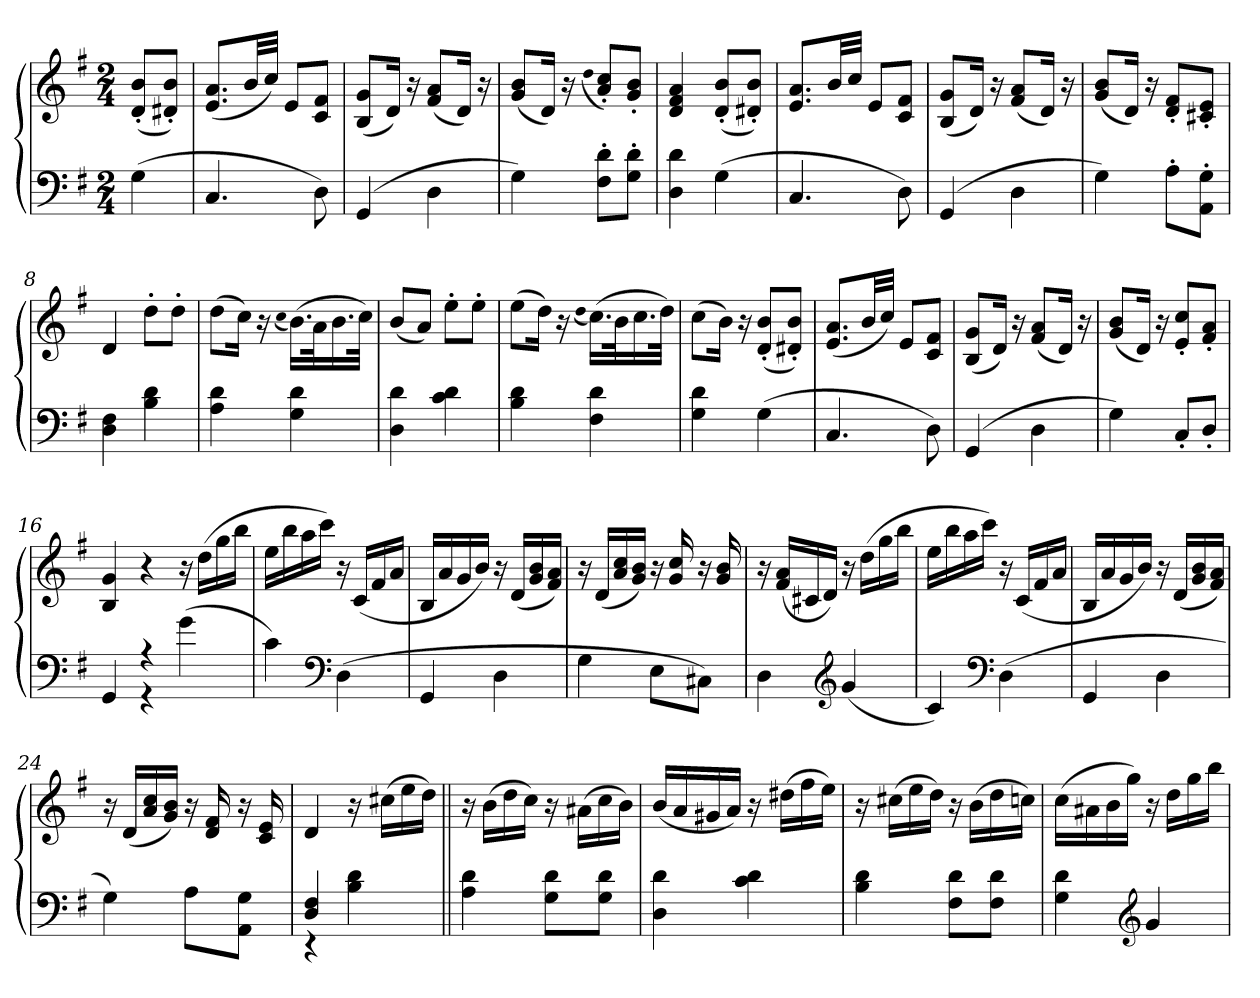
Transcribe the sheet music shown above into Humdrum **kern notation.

**kern	**kern
*part1	*part1
*staff2	*staff1
*clefF4	*clefG2
*k[f#]	*k[f#]
*M2/4	*M2/4
=	=
(4G	(8d' 8b'L
.	8d#X' 8b'J)
=1	=1
4.C	(8.e 8.aL
.	32bLL
.	32ccJJJ)
.	8eL
8D)	8c 8f#J
=2	=2
(4GG	(8B 8gL
.	16dJk)
.	16r
4D	(8f# 8aL
.	16dJk)
.	16r
=3	=3
4G)	(8g 8bL
.	16dJk)
.	16r
.	(qdd
8F#' 8d'L	8a' 8cc'L)
8G' 8d'J	8g' 8b'J
=4	=4
4D 4d	4d 4f# 4a
(4G	(8d' 8b'L
.	8d#X' 8b'J)
=5	=5
4.C	8.e 8.aL
.	32bLL
.	32ccJJJ
.	8eL
8D)	8c 8f#J
=6	=6
(4GG	(8B 8gL
.	16dJk)
.	16r
4D	(8f# 8aL
.	16dJk)
.	16r
=7	=7
4G)	(8g 8bL
.	16dJk)
.	16r
8A'L	8d' 8f#'L
8AA' 8G'J	8c#X' 8e'J
=8	=8
4D 4F#	4d
4B 4d	8dd'L
.	8dd'J
=9	=9
4A 4d	(8ddL
.	16ccJk)
.	16r
.	(qcc
4G 4d	(16.bLL)
.	32aK
.	16.b
.	32ccJJk)
=10	=10
4D 4d	(8bL
.	8aJ)
4c 4d	8ee'L
.	8ee'J
=11	=11
4B 4d	(8eeL
.	16ddJk)
.	16r
.	(qdd
4F# 4d	(16.ccLL)
.	32bK
.	16.cc
.	32ddJJk)
=12	=12
4G 4d	(8ccL
.	16bJk)
.	16r
(4G	(8d' 8b'L
.	8d#X' 8b'J)
=13	=13
4.C	(8.e 8.aL
.	32bLL
.	32ccJJJ)
.	8eL
8D)	8c 8f#J
=14	=14
(4GG	(8B 8gL
.	16dJk)
.	16r
4D	(8f# 8aL
.	16dJk)
.	16r
=15	=15
4G)	(8g 8bL
.	16dJk)
.	16r
8C'L	8e' 8cc'L
8D'J	8f#' 8a'J
=16	=16
*^	*
4GG	4ryy	4B 4g
4r	4r	4r
(4g	4ryy	16r
.	.	(16ddLL
.	.	16gg
.	.	16bbJJ
*v	*v	*
=18	=18
4c)	16eeLL
.	16bb
.	16aa
.	16cccJJ)
*clefF4	*
(4D	16r
.	(16cLL
.	16f#
.	16aJJ
=19	=19
4GG	16BLL
.	16a
.	16g
.	16bJJ)
4D	16r
.	(16dLL
.	16g 16b
.	16f# 16aJJ)
=20	=20
4G	16r
.	(16dLL
.	16a 16cc
.	16g 16bJJ)
8EL	16r
.	16g 16cc
8C#XJ)	16r
.	16g 16b
=21	=21
4D	16r
.	(16f# 16aLL
.	16c#X
.	16dJJ)
*clefG2	*
(4g	16r
.	(16ddLL
.	16gg
.	16bbJJ
=22	=22
4c)	16eeLL
.	16bb
.	16aa
.	16cccJJ)
*clefF4	*
(4D	16r
.	(16cLL
.	16f#
.	16aJJ
=23	=23
4GG	16BLL
.	16a
.	16g
.	16bJJ)
4D	16r
.	(16dLL
.	16g 16b
.	16f# 16aJJ)
=24	=24
4G)	16r
.	(16dLL
.	16a 16cc
.	16g 16bJJ)
8AL	16r
.	16d 16f#
8AA 8GJ	16r
.	16c 16e
=25	=25
*^	*
4D 4F#	4r	4d
4B 4d	4ryy	16r
.	.	(16cc#XLL
.	.	16ee
.	.	16ddJJ)
*v	*v	*
=26||	=26||
4A 4d	16r
.	(16bLL
.	16dd
.	16ccJJ)
8G 8dL	16r
.	(16a#XLL
8G 8dJ	16cc
.	16bJJ)
=27	=27
4D 4d	(16bLL
.	16a
.	16g#X
.	16aJJ)
4c 4d	16r
.	(16dd#XLL
.	16ff#
.	16eeJJ)
=28	=28
4B 4d	16r
.	(16cc#XLL
.	16ee
.	16ddJJ)
8F# 8dL	16r
.	(16bLL
8F# 8dJ	16dd
.	16ccnJJ)
=29	=29
4G 4d	(16ccLL
.	16a#X
.	16b
.	16ggJJ)
*clefG2	*
4g	16r
.	16ddLL
.	16gg
.	16bbJJ
=	=
*-	*-
